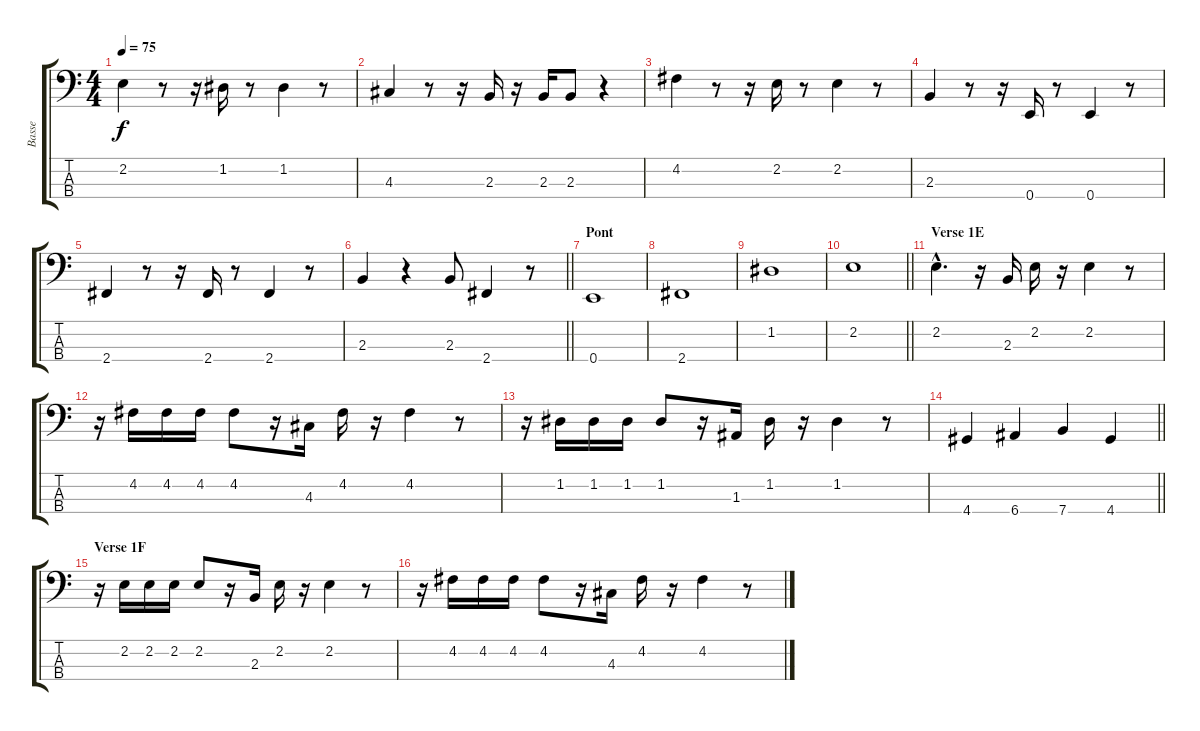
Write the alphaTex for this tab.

\track ("Basse" "Basse") {instrument electricbassfinger}
\staff {score tabs}
\tuning (G2 D2 A1 E1) {hide}
\ts (4 4)
\tempo 75
\clef f4
\ks c
2.2.4{dy f} r.8 r.16 1.2.16 r.8 1.2.4 r.8 |
4.3.4 r.8 r.16 2.3.16 r.16 2.3.16 2.3.8 r.4 |
4.2.4 r.8 r.16 2.2.16 r.8 2.2.4 r.8 |
2.3.4 r.8 r.16 0.4.16 r.8 0.4.4 r.8 |
2.4.4 r.8 r.16 2.4.16 r.8 2.4.4 r.8 |
\barLineRight lightlight
2.3.4 r.4 2.3.8 2.4.4 r.8 |
\section ("" "Pont")
0.4.1 |
2.4.1 |
1.2.1 |
\barLineRight lightlight
2.2.1 |
\section ("" "Verse 1E")
2.2{hac}.4{d} r.16 2.3.16 2.2.16 r.16 2.2.4 r.8 |
r.16 4.2.16 4.2.16 4.2.16 4.2.8 r.16 4.3.16 4.2.16 r.16 4.2.4 r.8 |
r.16 1.2.16 1.2.16 1.2.16 1.2.8 r.16 1.3.16 1.2.16 r.16 1.2.4 r.8 |
\barLineRight lightlight
4.4.4 6.4.4 7.4.4 4.4.4 |
\section ("" "Verse 1F")
r.16 2.2.16 2.2.16 2.2.16 2.2.8 r.16 2.3.16 2.2.16 r.16 2.2.4 r.8 |
r.16 4.2.16 4.2.16 4.2.16 4.2.8 r.16 4.3.16 4.2.16 r.16 4.2.4 r.8
